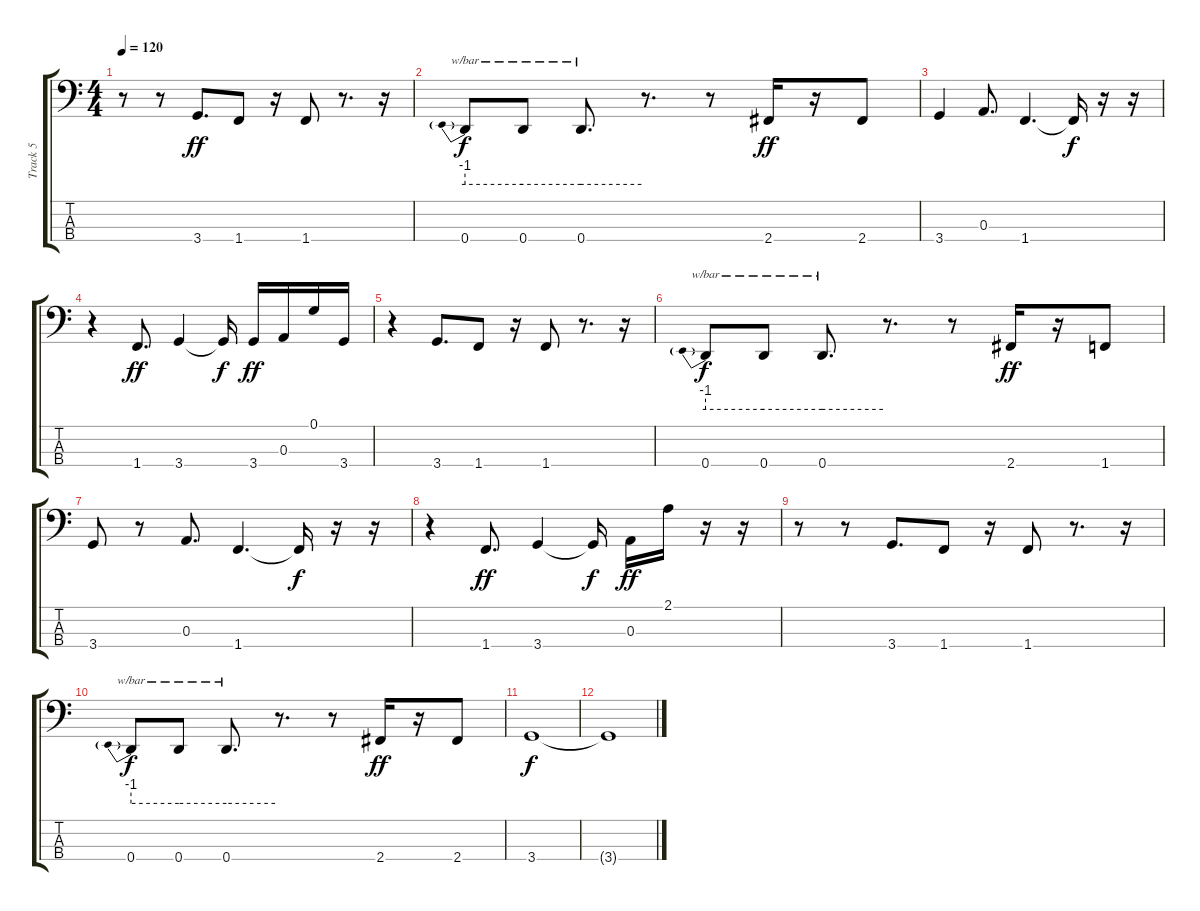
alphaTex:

\track ("Track 5" "Track 5") {instrument electricbasspick}
\staff {score tabs}
\tuning (G2 D2 A1 E1) {hide}
\ts (4 4)
\tempo 120
\clef f4
\ks c
r.8{dy ff} r.8 3.4.8{d} 1.4.8 r.16 1.4.8 r.8{d} r.16 |
0.4.8{tbe (predive default 0 -4 60 -4) dy f} 0.4.8{tbe (hold default 0 -4 60 -4)} 0.4.8{d tbe (hold default 0 -4 60 -4)} r.8{d} r.8 2.4.16{dy ff} r.16 2.4.8 |
3.4.4{instrument electricbasspick} 0.3.8{d} 1.4.4{d} 1.4{t}.16{dy f} r.16 r.16 |
r.4 1.4.8{d dy ff} 3.4.4 3.4{t}.16{dy f} 3.4.16{dy ff} 0.3.16 0.1.16 3.4.16 |
r.4 3.4.8{d} 1.4.8 r.16 1.4.8 r.8{d} r.16 |
0.4.8{tbe (predive default 0 -4 60 -4) dy f} 0.4.8{tbe (hold default 0 -4 60 -4)} 0.4.8{d tbe (hold default 0 -4 60 -4)} r.8{d} r.8 2.4.16{dy ff} r.16 1.4.8 |
3.4.8 r.8 0.3.8{d} 1.4.4{d} 1.4{t}.16{dy f} r.16 r.16 |
r.4 1.4.8{d dy ff} 3.4.4 3.4{t}.16{dy f} 0.3.16{dy ff} 2.1.16 r.16 r.16 |
r.8 r.8 3.4.8{d} 1.4.8 r.16 1.4.8 r.8{d} r.16 |
0.4.8{tbe (predive default 0 -4 60 -4) dy f} 0.4.8{tbe (hold default 0 -4 60 -4)} 0.4.8{d tbe (hold default 0 -4 60 -4)} r.8{d} r.8 2.4.16{dy ff} r.16 2.4.8 |
3.4.1{dy f} |
3.4{t}.1
